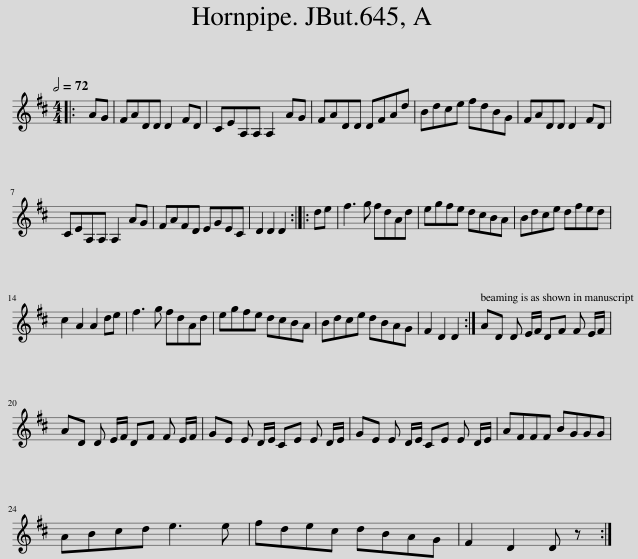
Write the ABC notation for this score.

X:1
L:1/8
Q:1/2=72
M:4/4
I:linebreak $
K:D
V:1 treble
V:1
|: AG | FADD D2 FD | CEA,A, A,2 AG | FADD DFAd | Bdce fdBG | %5
 FADD D2 FD |$ CEA,A, A,2 AG | FAFD EGEC | D2 D2 D2 :: de | %10
 f3 g fdAd | egfe dcBA | Bdce dfed |$ c2 A2 A2 de | f3 g fdAd | %15
 egfe dcBA | Bdce dBAG | F2 D2 D2 :| AD D E/F/ DF F E/F/ |$ AD D E/F/ DF F E/F/ | %20
 GE E D/E/ CE E D/E/ | GE E D/E/ CE E D/E/ | AFFF BGGG |$ ABcd e3 e | fdec dBAG | %25
 F2 D2 D z :| %26
